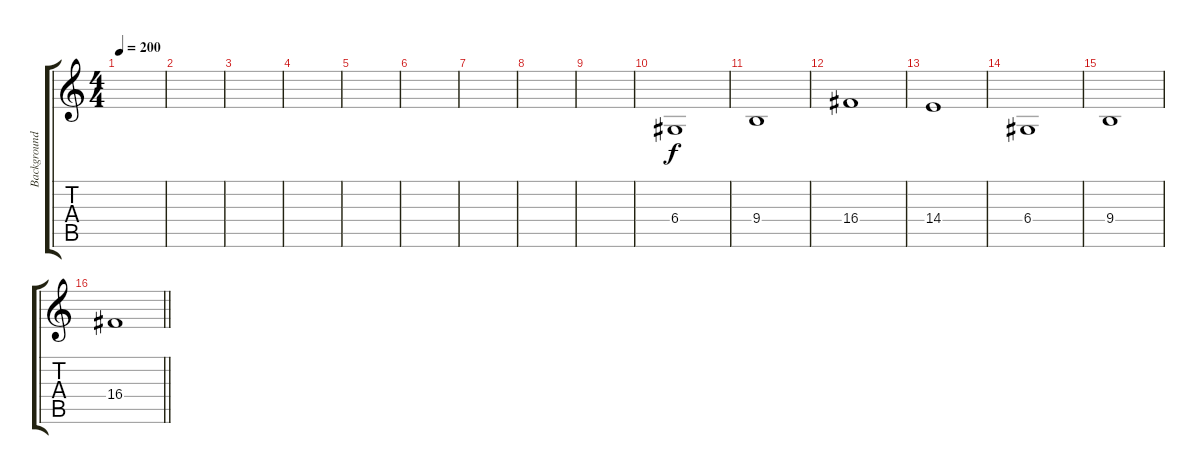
\track ("Background" "Background") {instrument stringensemble2}
\staff {score tabs}
\tuning (E4 B3 G3 D3 A2 D2) {hide}
\ts (4 4)
\tempo 200
\clef g2
\ks c
|
|
|
|
|
|
|
|
|
6.4.1 |
9.4.1 |
16.4.1 |
14.4.1 |
6.4.1 |
9.4.1 |
\barLineRight lightlight
16.4.1
